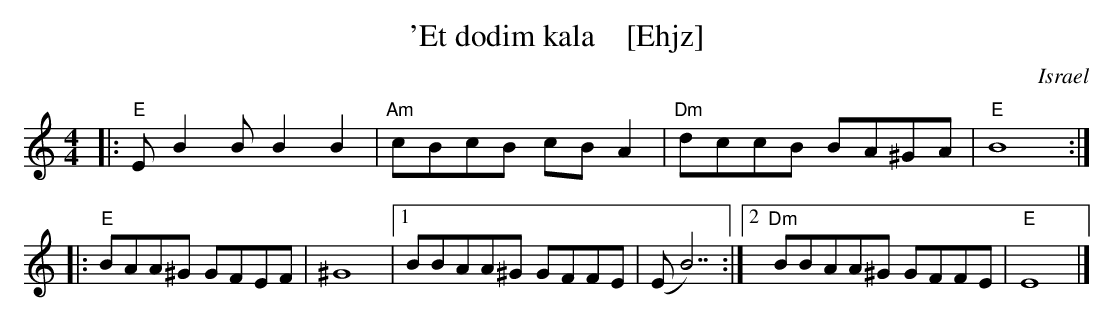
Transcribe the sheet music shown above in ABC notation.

X:1
T: 'Et dodim kala    [Ehjz]
O: Israel
M: 4/4
L: 1/8
K: EPhr
|: "E"EB2B B2B2 | "Am"cBcB cBA2 | "Dm"dccB BA^GA | "E"B8 :|
|: "E"BAA^G GFEF | ^G8 |1 BBAA^G GFFE | (EB7) :|2 "Dm"BBAA^G GFFE | "E"E8 |]
